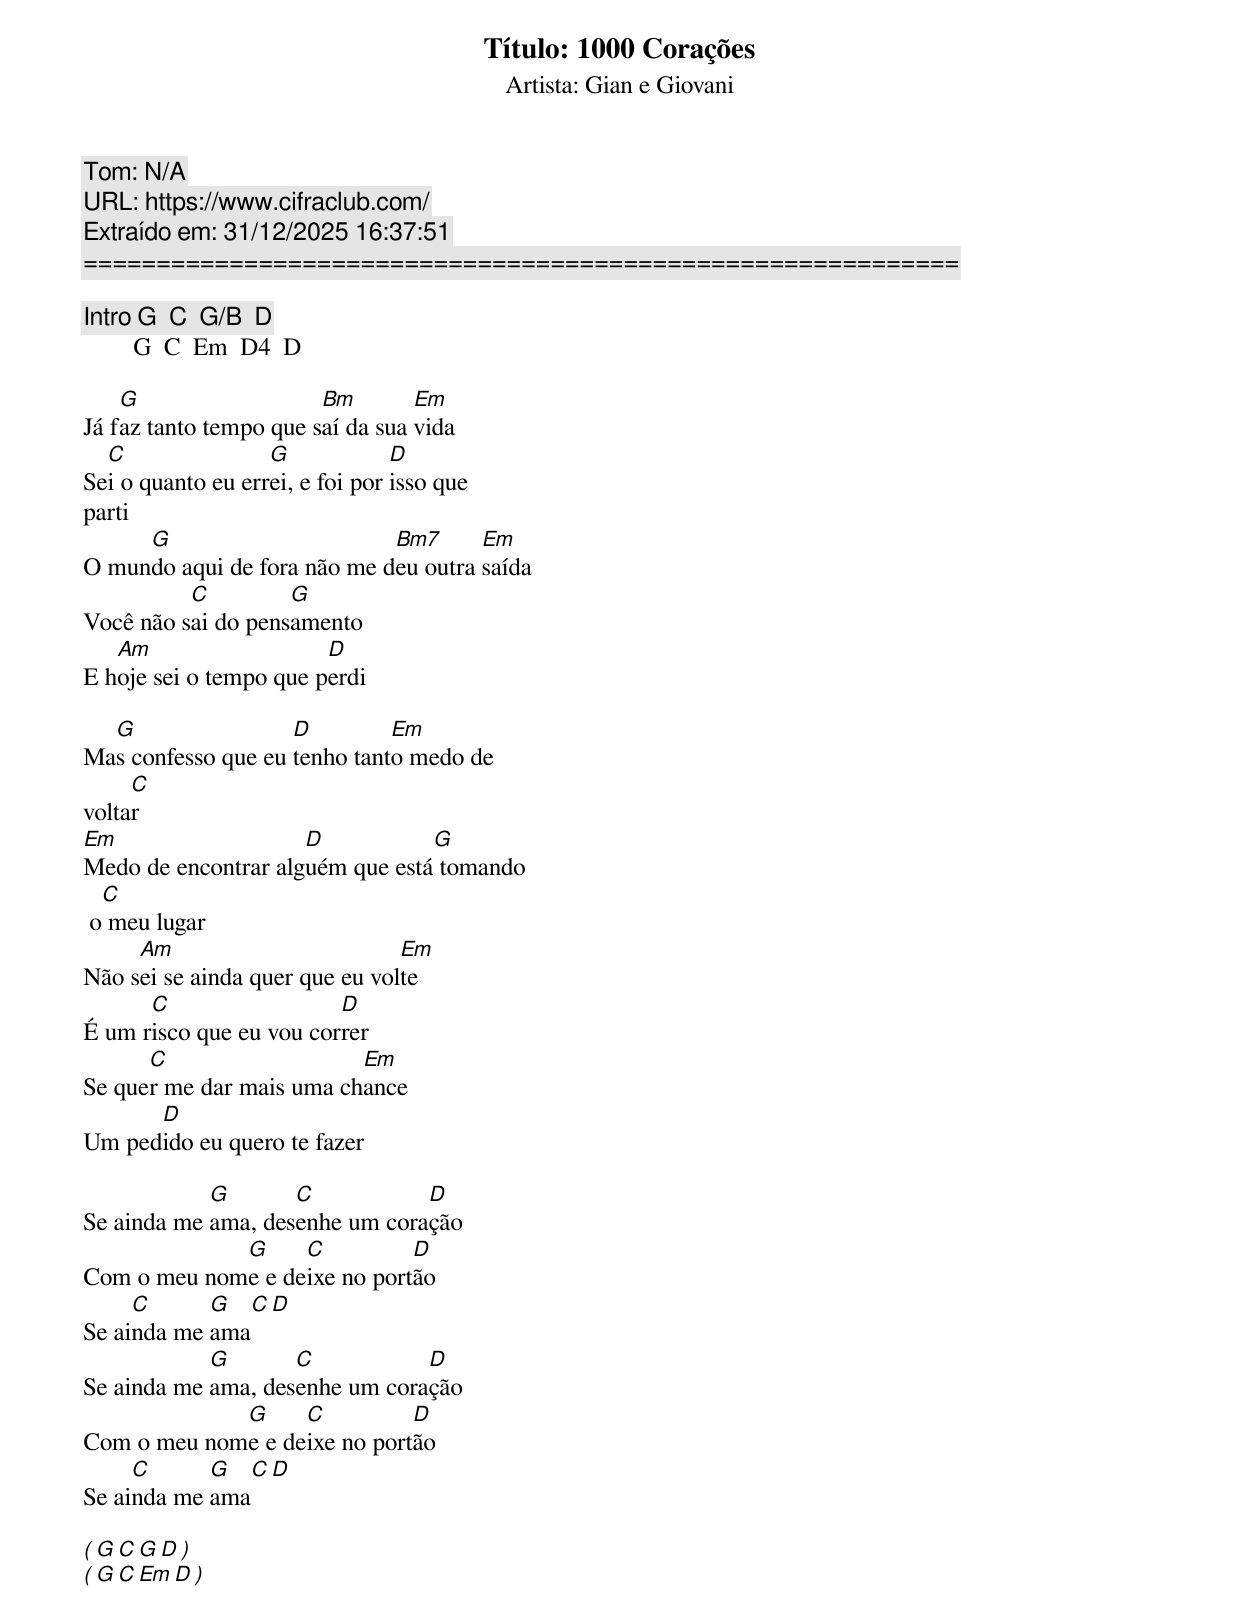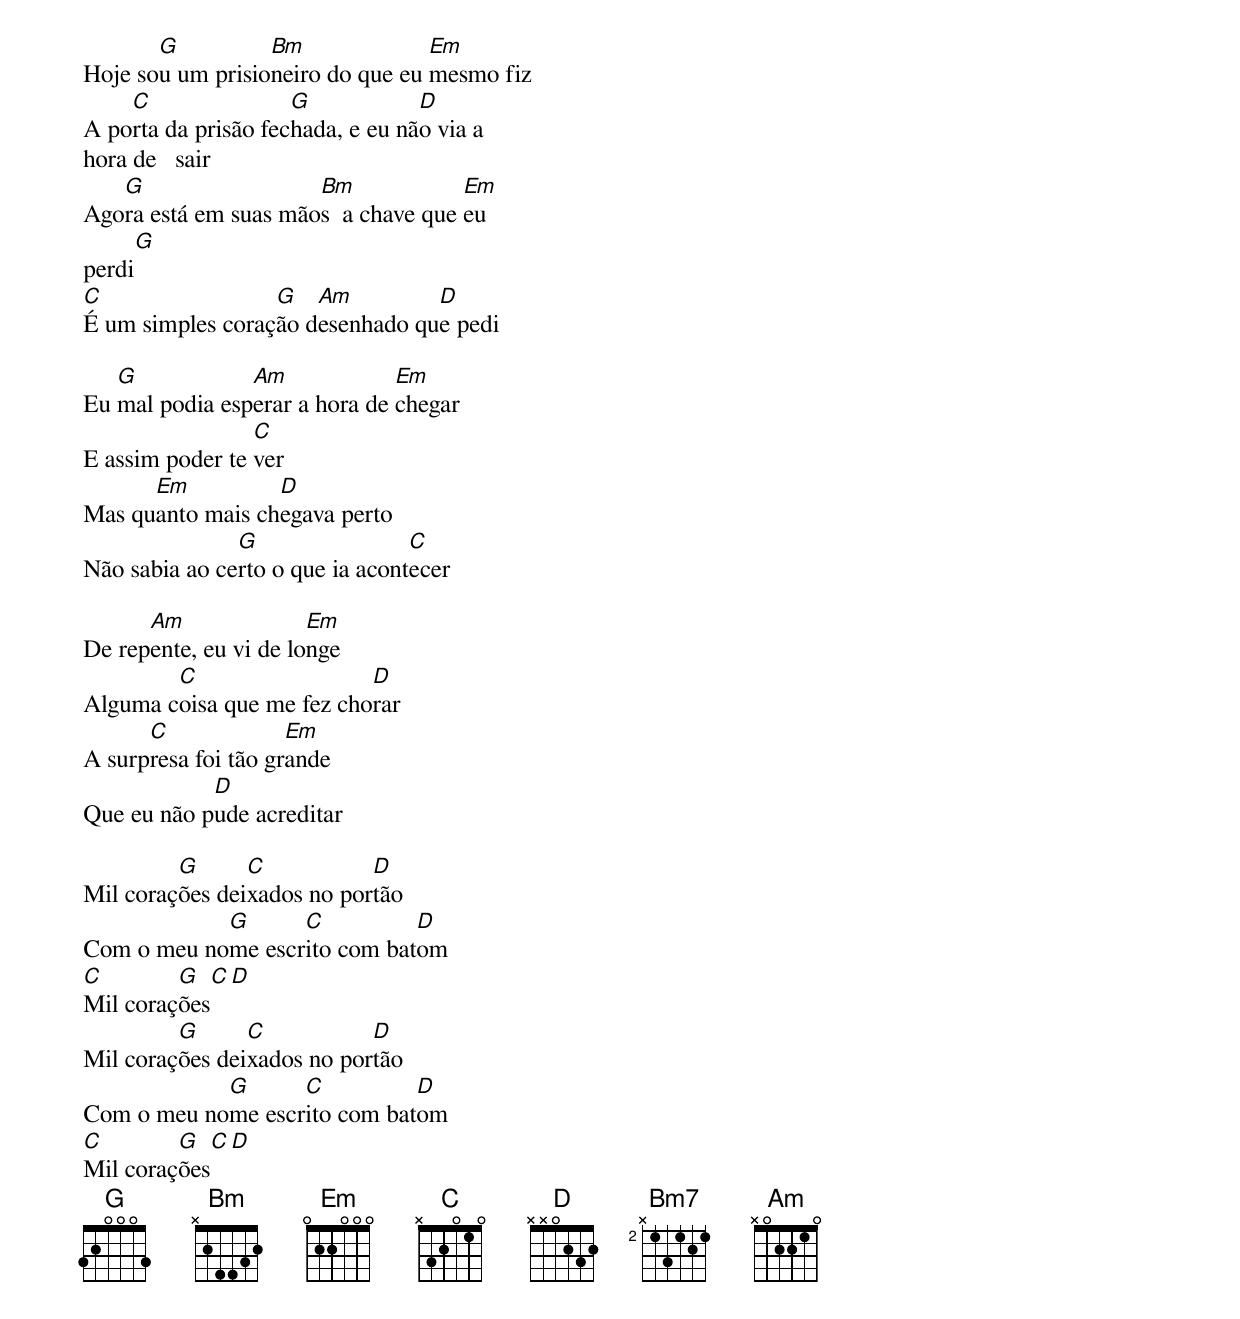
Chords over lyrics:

Título: 1000 Corações
Artista: Gian e Giovani
Tom: N/A
URL: https://www.cifraclub.com/
Extraído em: 31/12/2025 16:37:51
============================================================

[Intro] G  C  G/B  D
        G  C  Em  D4  D

    G                   Bm        Em
Já faz tanto tempo que saí da sua vida
  C                G             D
Sei o quanto eu errei, e foi por isso que
parti
     G                       Bm7      Em
O mundo aqui de fora não me deu outra saída
          C         G
Você não sai do pensamento
   Am                   D
E hoje sei o tempo que perdi

  G                 D         Em
Mas confesso que eu tenho tanto medo de
     C
voltar
Em                   D           G
Medo de encontrar alguém que está tomando
  C
 o meu lugar
     Am                         Em
Não sei se ainda quer que eu volte
      C                  D
É um risco que eu vou correr
      C                   Em
Se quer me dar mais uma chance
      D
Um pedido eu quero te fazer

            G       C           D
Se ainda me ama, desenhe um coração
             G     C          D
Com o meu nome e deixe no portão
     C      G   C D
Se ainda me ama
            G       C           D
Se ainda me ama, desenhe um coração
             G     C          D
Com o meu nome e deixe no portão
     C      G   C D
Se ainda me ama

( G  C  G  D )
( G  C  Em  D )

       G          Bm              Em
Hoje sou um prisioneiro do que eu mesmo fiz
    C                G            D
A porta da prisão fechada, e eu não via a
hora de   sair
   G                  Bm             Em
Agora está em suas mãos  a chave que eu
      G
perdi
C                 G   Am         D
É um simples coração desenhado que pedi

   G            Am             Em
Eu mal podia esperar a hora de chegar
                 C
E assim poder te ver
      Em          D
Mas quanto mais chegava perto
               G                 C
Não sabia ao certo o que ia acontecer

      Am               Em
De repente, eu vi de longe
        C                  D
Alguma coisa que me fez chorar
      C              Em
A surpresa foi tão grande
            D
Que eu não pude acreditar

         G      C           D
Mil corações deixados no portão
            G      C          D
Com o meu nome escrito com batom
C        G   C  D
Mil corações
         G      C           D
Mil corações deixados no portão
            G      C          D
Com o meu nome escrito com batom
C        G   C  D
Mil corações
